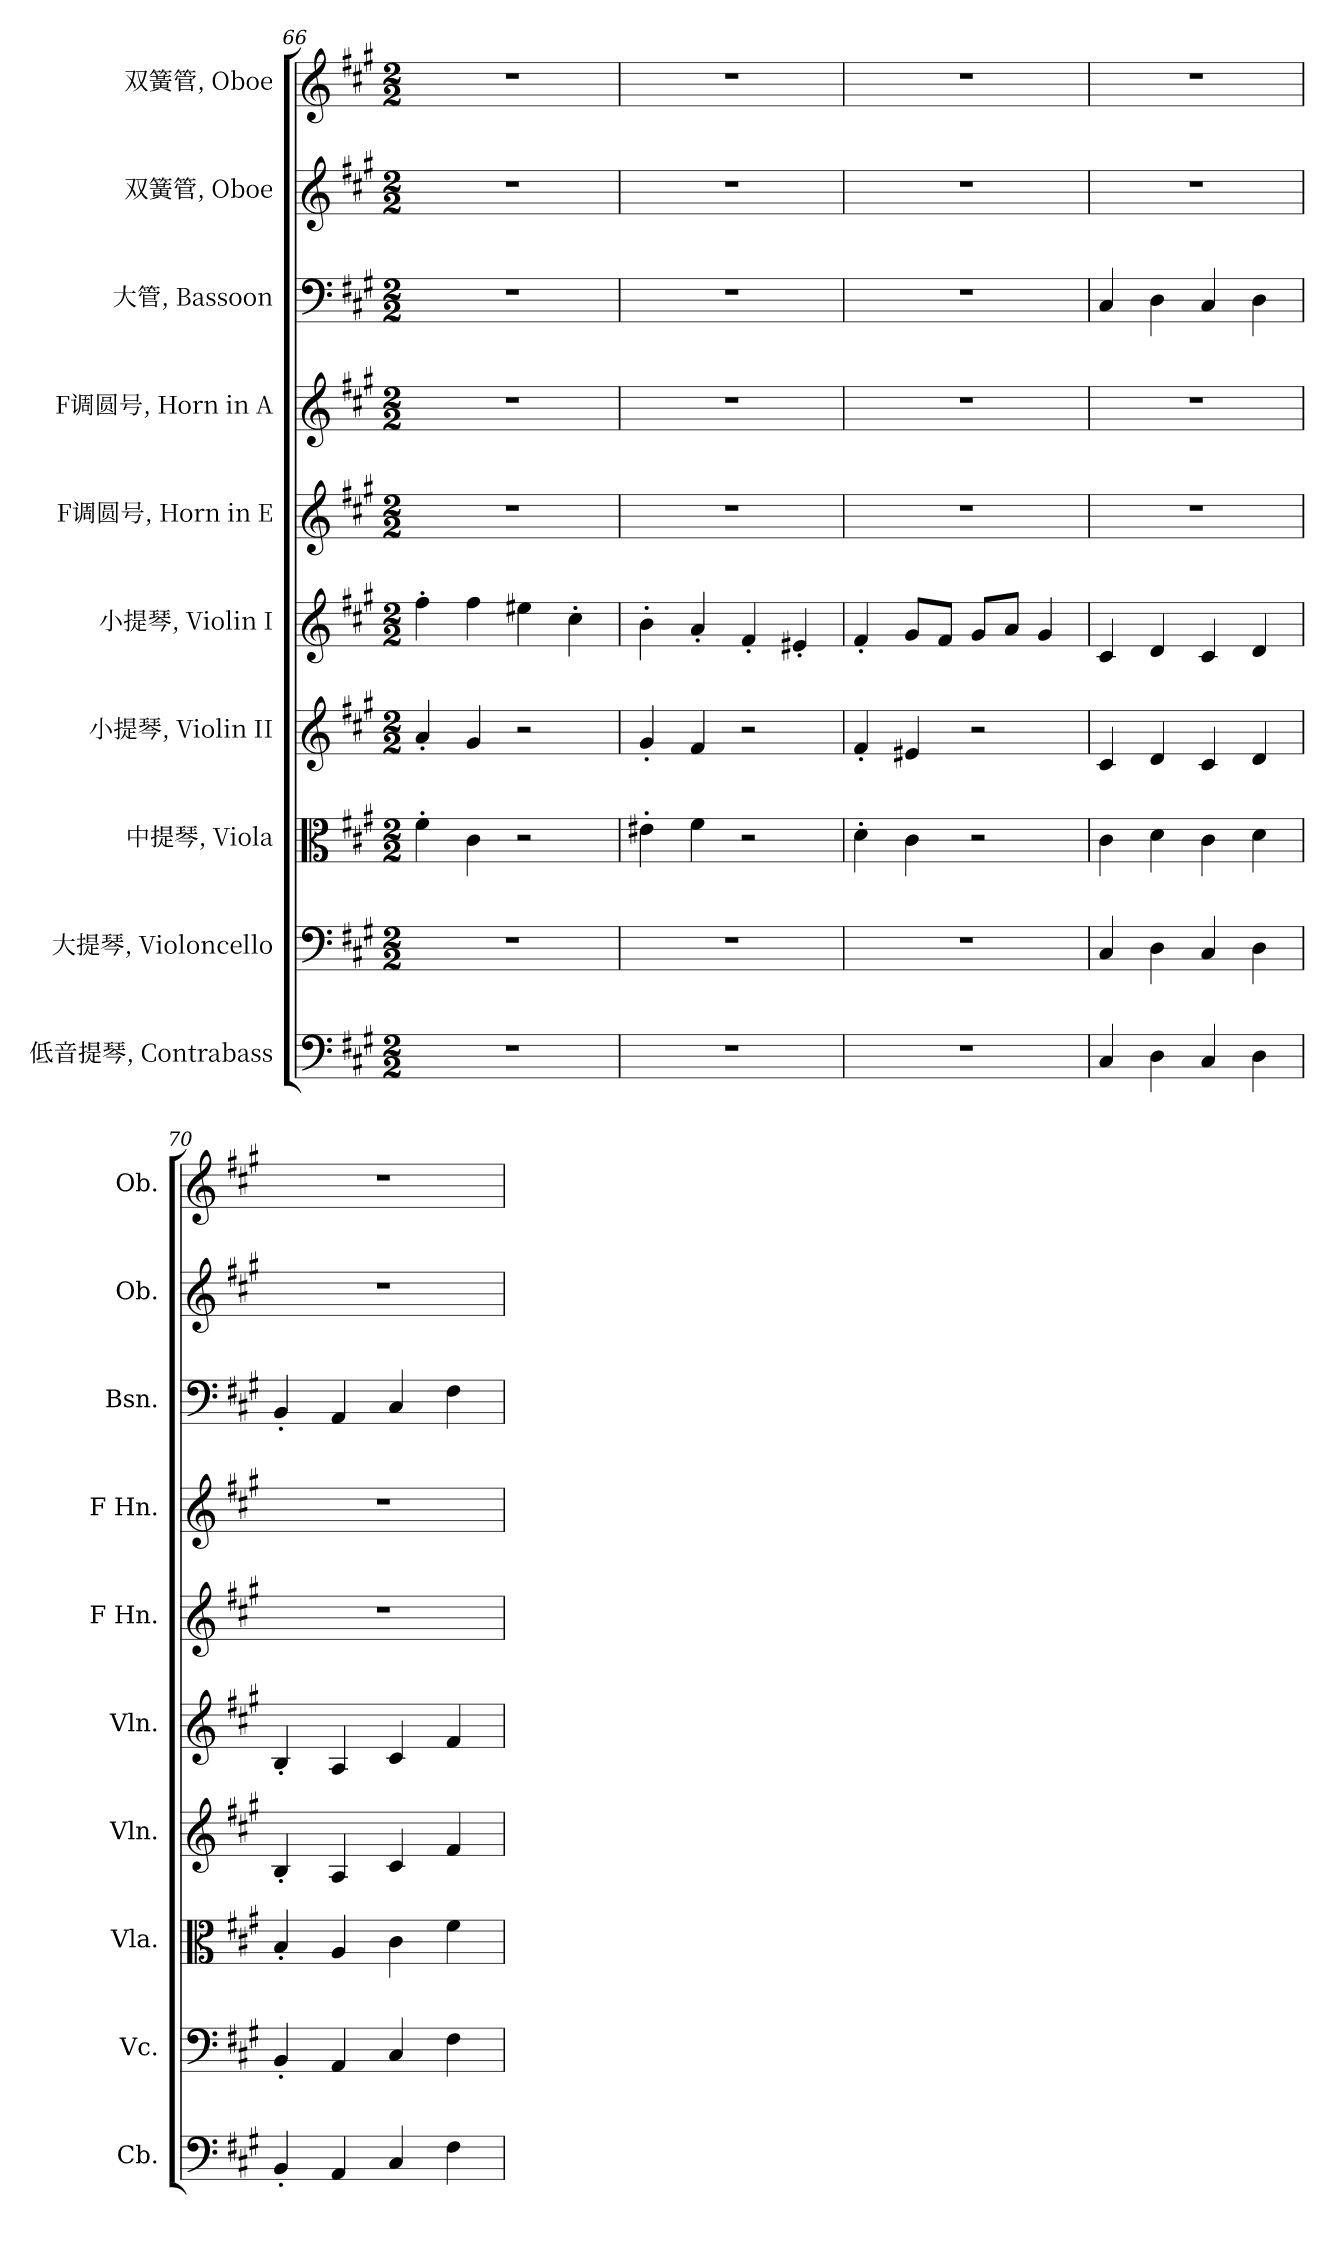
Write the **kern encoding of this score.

**kern	**kern	**kern	**kern	**kern	**kern	**kern	**kern	**kern	**kern
*part10	*part9	*part8	*part7	*part6	*part5	*part4	*part3	*part2	*part1
*staff10	*staff9	*staff8	*staff7	*staff6	*staff5	*staff4	*staff3	*staff2	*staff1
*I"低音提琴, Contrabass	*I"大提琴, Violoncello	*I"中提琴, Viola	*I"小提琴, Violin II	*I"小提琴, Violin I	*I"F调圆号, Horn in E	*I"F调圆号, Horn in A	*I"大管, Bassoon	*I"双簧管, Oboe	*I"双簧管, Oboe
*I'Cb.	*I'Vc.	*I'Vla.	*I'Vln.	*I'Vln.	*I'F Hn.	*I'F Hn.	*I'Bsn.	*I'Ob.	*I'Ob.
*clefF4	*clefF4	*clefC3	*clefG2	*clefG2	*clefG2	*clefG2	*clefF4	*clefG2	*clefG2
*ITrd7c12	*	*	*	*	*ITrd4c7	*ITrd4c7	*	*	*
*k[f#c#g#]	*k[f#c#g#]	*k[f#c#g#]	*k[f#c#g#]	*k[f#c#g#]	*k[f#c#]	*k[f#c#]	*k[f#c#g#]	*k[f#c#g#]	*k[f#c#g#]
*M2/2	*M2/2	*M2/2	*M2/2	*M2/2	*M2/2	*M2/2	*M2/2	*M2/2	*M2/2
=66	=66	=66	=66	=66	=66	=66	=66	=66	=66
1r	1r	4f#'\	4a'/	4ff#'\	1r	1r	1r	1r	1r
.	.	4c#\	4g#/	4ff#\	.	.	.	.	.
.	.	2r	2r	4ee#X\	.	.	.	.	.
.	.	.	.	4cc#'\	.	.	.	.	.
=67	=67	=67	=67	=67	=67	=67	=67	=67	=67
1r	1r	4e#X'\	4g#'/	4b'\	1r	1r	1r	1r	1r
.	.	4f#\	4f#/	4a'/	.	.	.	.	.
.	.	2r	2r	4f#'/	.	.	.	.	.
.	.	.	.	4e#X'/	.	.	.	.	.
=68	=68	=68	=68	=68	=68	=68	=68	=68	=68
1r	1r	4d'\	4f#'/	4f#'/	1r	1r	1r	1r	1r
.	.	4c#\	4e#X/	8g#/L	.	.	.	.	.
.	.	.	.	8f#/J	.	.	.	.	.
.	.	2r	2r	8g#/L	.	.	.	.	.
.	.	.	.	8a/J	.	.	.	.	.
.	.	.	.	4g#/	.	.	.	.	.
=69	=69	=69	=69	=69	=69	=69	=69	=69	=69
4CC#/	4C#/	4c#\	4c#/	4c#/	1r	1r	4C#/	1r	1r
4DD\	4D\	4d\	4d/	4d/	.	.	4D\	.	.
4CC#/	4C#/	4c#\	4c#/	4c#/	.	.	4C#/	.	.
4DD\	4D\	4d\	4d/	4d/	.	.	4D\	.	.
!!LO:PB:g=z
=70	=70	=70	=70	=70	=70	=70	=70	=70	=70
4BBB'/	4BB'/	4B'/	4B'/	4B'/	1r	1r	4BB'/	1r	1r
4AAA/	4AA/	4A/	4A/	4A/	.	.	4AA/	.	.
4CC#/	4C#/	4c#\	4c#/	4c#/	.	.	4C#/	.	.
4FF#\	4F#\	4f#\	4f#/	4f#/	.	.	4F#\	.	.
=	=	=	=	=	=	=	=	=	=
*-	*-	*-	*-	*-	*-	*-	*-	*-	*-
